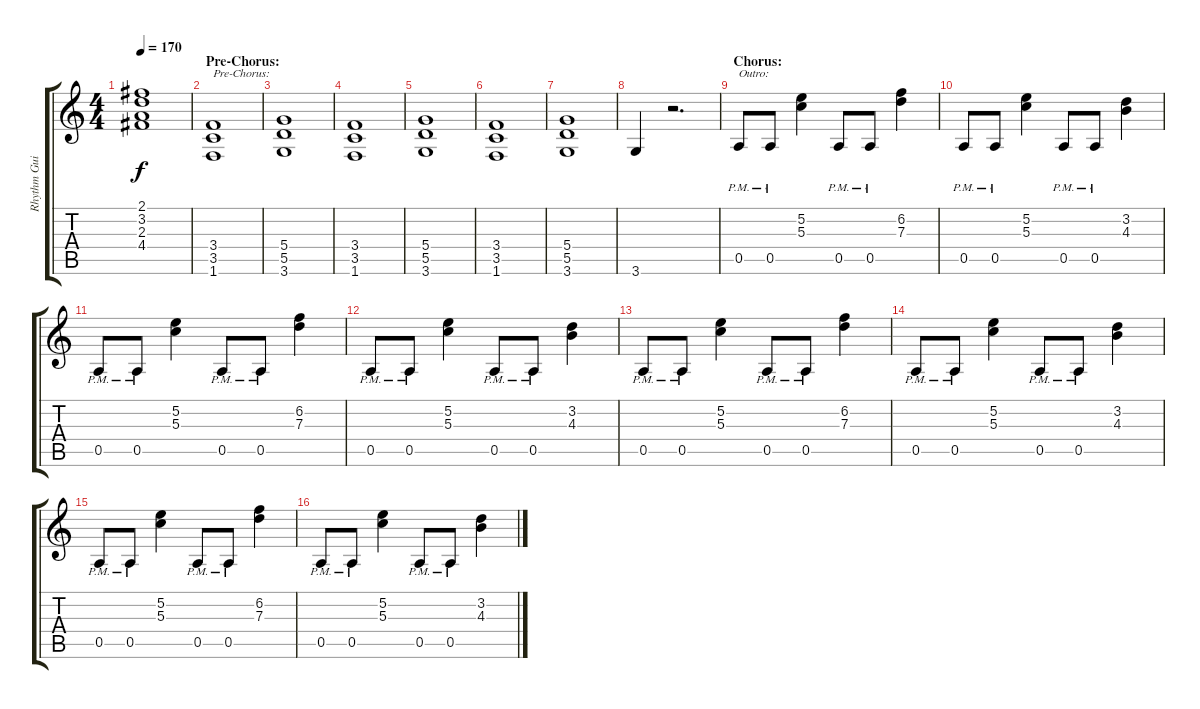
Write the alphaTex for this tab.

\track ("Rhythm Guitar 2" "Rhythm Gui") {instrument distortionguitar}
\staff {score tabs}
\tuning (E4 B3 G3 D3 A2 E2) {hide}
\ts (4 4)
\tempo 170
\clef g2
\ks c
(2.1{t} 3.2{t} 2.3{t} 4.4{t}).1{dy f} |
\section ("" "Pre-Chorus:")
(3.4 3.5 1.6).1{txt "Pre-Chorus:"} |
(5.4 5.5 3.6).1 |
(3.4 3.5 1.6).1 |
(5.4 5.5 3.6).1 |
(3.4 3.5 1.6).1 |
(5.4 5.5 3.6).1 |
3.6.4 r.2{d} |
\section ("" "Chorus:")
0.5{pm}.8{txt "Outro:"} 0.5{pm}.8 (5.2 5.3).4 0.5{pm}.8 0.5{pm}.8 (6.2 7.3).4 |
0.5{pm}.8 0.5{pm}.8 (5.2 5.3).4 0.5{pm}.8 0.5{pm}.8 (3.2 4.3).4 |
0.5{pm}.8 0.5{pm}.8 (5.2 5.3).4 0.5{pm}.8 0.5{pm}.8 (6.2 7.3).4 |
0.5{pm}.8 0.5{pm}.8 (5.2 5.3).4 0.5{pm}.8 0.5{pm}.8 (3.2 4.3).4 |
0.5{pm}.8 0.5{pm}.8 (5.2 5.3).4 0.5{pm}.8 0.5{pm}.8 (6.2 7.3).4 |
0.5{pm}.8 0.5{pm}.8 (5.2 5.3).4 0.5{pm}.8 0.5{pm}.8 (3.2 4.3).4 |
0.5{pm}.8 0.5{pm}.8 (5.2 5.3).4 0.5{pm}.8 0.5{pm}.8 (6.2 7.3).4 |
0.5{pm}.8 0.5{pm}.8 (5.2 5.3).4 0.5{pm}.8 0.5{pm}.8 (3.2 4.3).4
